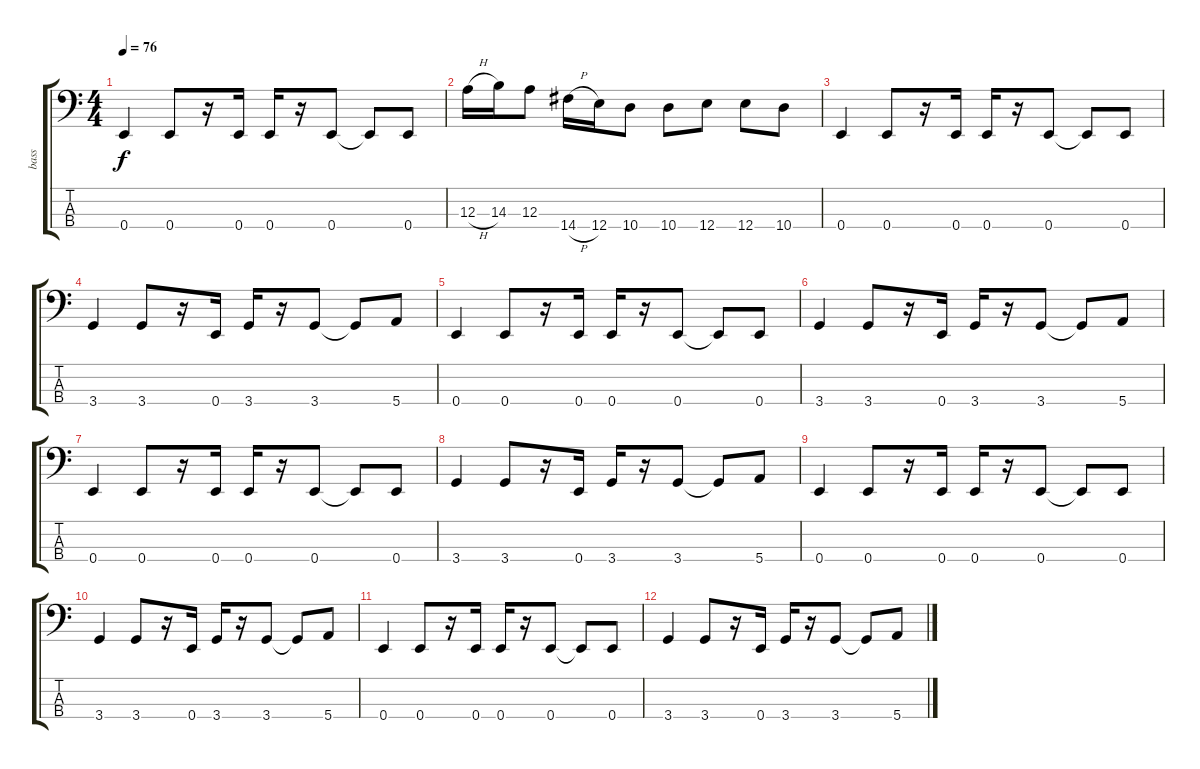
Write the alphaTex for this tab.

\track ("bass" "bass") {instrument electricbassfinger}
\staff {score tabs}
\tuning (G2 D2 A1 E1) {hide}
\ts (4 4)
\tempo 76
\clef f4
\ks c
0.4.4{dy f} 0.4.8 r.16 0.4.16 0.4.16 r.16 0.4.8 0.4{t}.8 0.4.8 |
12.3{h}.16 14.3.16 12.3.8 14.4{h}.16 12.4.16 10.4.8 10.4.8 12.4.8 12.4.8 10.4.8 |
0.4.4 0.4.8 r.16 0.4.16 0.4.16 r.16 0.4.8 0.4{t}.8 0.4.8 |
3.4.4 3.4.8 r.16 0.4.16 3.4.16 r.16 3.4.8 3.4{t}.8 5.4.8 |
0.4.4 0.4.8 r.16 0.4.16 0.4.16 r.16 0.4.8 0.4{t}.8 0.4.8 |
3.4.4 3.4.8 r.16 0.4.16 3.4.16 r.16 3.4.8 3.4{t}.8 5.4.8 |
0.4.4 0.4.8 r.16 0.4.16 0.4.16 r.16 0.4.8 0.4{t}.8 0.4.8 |
3.4.4 3.4.8 r.16 0.4.16 3.4.16 r.16 3.4.8 3.4{t}.8 5.4.8 |
0.4.4 0.4.8 r.16 0.4.16 0.4.16 r.16 0.4.8 0.4{t}.8 0.4.8 |
3.4.4 3.4.8 r.16 0.4.16 3.4.16 r.16 3.4.8 3.4{t}.8 5.4.8 |
0.4.4 0.4.8 r.16 0.4.16 0.4.16 r.16 0.4.8 0.4{t}.8 0.4.8 |
3.4.4 3.4.8 r.16 0.4.16 3.4.16 r.16 3.4.8 3.4{t}.8 5.4.8
